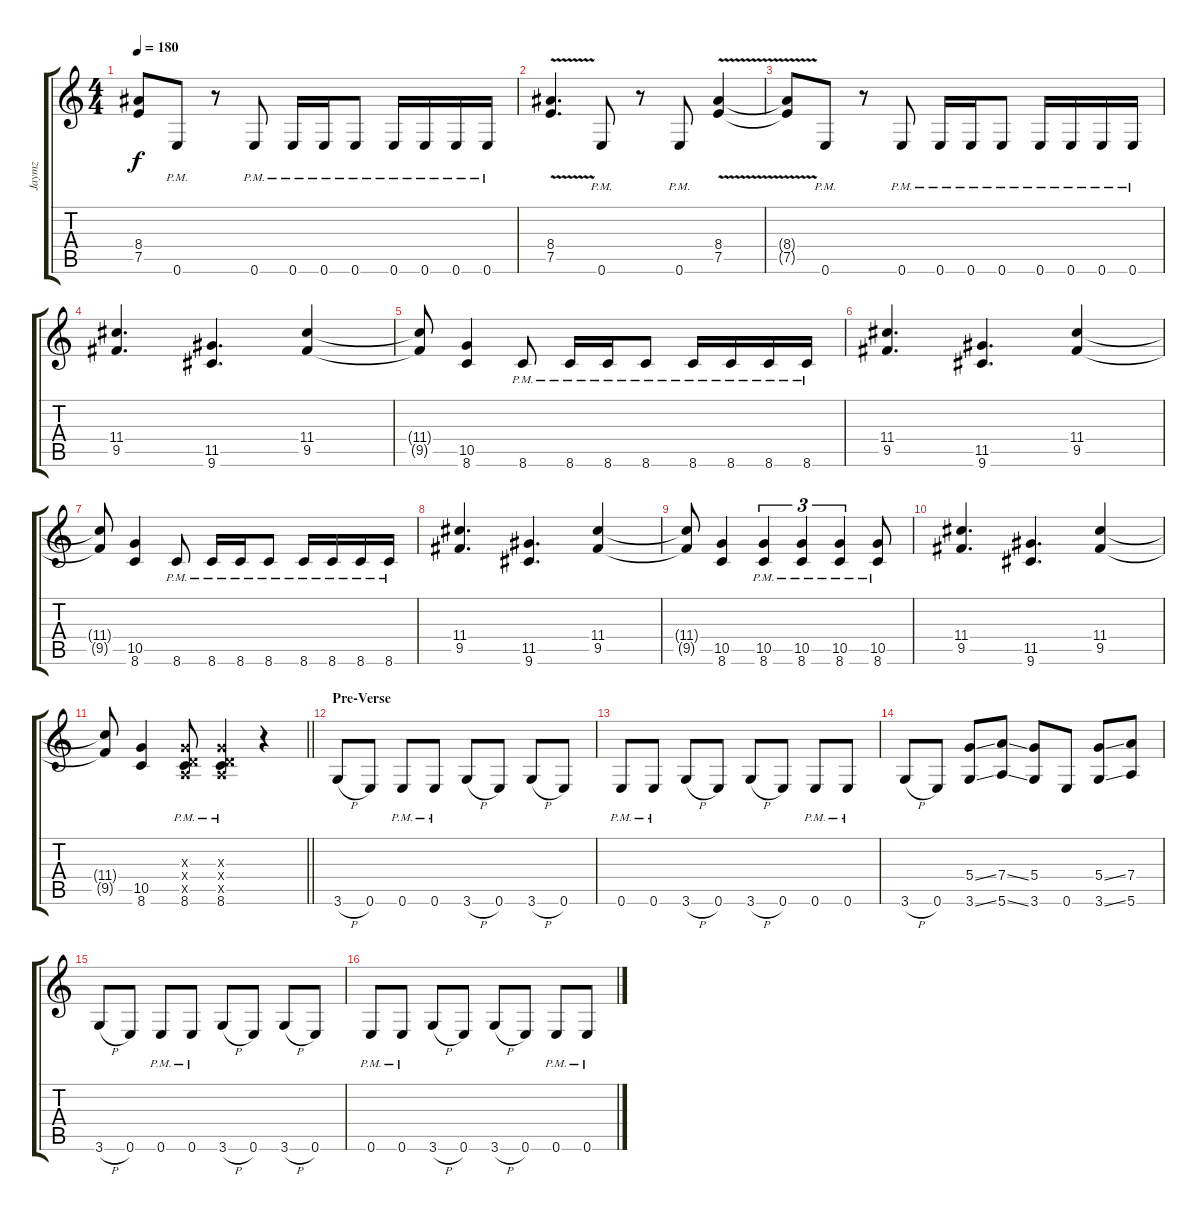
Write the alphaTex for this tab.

\track ("Jaymz" "Jaymz") {instrument distortionguitar}
\staff {score tabs}
\tuning (E4 B3 G3 D3 A2 E2) {hide}
\ts (4 4)
\tempo 180
\clef g2
\ks c
(8.4{t} 7.5{t}).8{dy f} 0.6{pm}.8 r.8 0.6{pm}.8 0.6{pm}.16 0.6{pm}.16 0.6{pm}.8 0.6{pm}.16 0.6{pm}.16 0.6{pm}.16 0.6{pm}.16 |
(8.4{v} 7.5).4{d} 0.6{pm}.8 r.8 0.6{pm}.8 (8.4{v} 7.5{v}).4 |
(8.4{t} 7.5{t}).8 0.6{pm}.8 r.8 0.6{pm}.8 0.6{pm}.16 0.6{pm}.16 0.6{pm}.8 0.6{pm}.16 0.6{pm}.16 0.6{pm}.16 0.6{pm}.16 |
(11.4 9.5).4{d} (11.5 9.6).4{d} (11.4 9.5).4 |
(11.4{t} 9.5{t}).8 (10.5 8.6).4 8.6{pm}.8 8.6{pm}.16 8.6{pm}.16 8.6{pm}.8 8.6{pm}.16 8.6{pm}.16 8.6{pm}.16 8.6{pm}.16 |
(11.4 9.5).4{d} (11.5 9.6).4{d} (11.4 9.5).4 |
(11.4{t} 9.5{t}).8 (10.5 8.6).4 8.6{pm}.8 8.6{pm}.16 8.6{pm}.16 8.6{pm}.8 8.6{pm}.16 8.6{pm}.16 8.6{pm}.16 8.6{pm}.16 |
(11.4 9.5).4{d} (11.5 9.6).4{d} (11.4 9.5).4 |
(11.4{t} 9.5{t}).8 (10.5 8.6).4 (10.5{pm} 8.6{pm}).4{tu (3 2)} (10.5{pm} 8.6{pm}).4{tu (3 2)} (10.5{pm} 8.6{pm}).4{tu (3 2)} (10.5{pm} 8.6{pm}).8 |
(11.4 9.5).4{d} (11.5 9.6).4{d} (11.4 9.5).4 |
\barLineRight lightlight
(11.4{t} 9.5{t}).8 (10.5 8.6).4 (0.3{x} 0.4{x} 0.5{x} 8.6{pm}).8 (0.3{x} 0.4{x} 0.5{x} 8.6{pm}).4 r.4 |
\section ("" "Pre-Verse")
3.6{h}.8 0.6.8 0.6{pm}.8 0.6{pm}.8 3.6{h}.8 0.6.8 3.6{h}.8 0.6.8 |
0.6{pm}.8 0.6{pm}.8 3.6{h}.8 0.6.8 3.6{h}.8 0.6.8 0.6{pm}.8 0.6{pm}.8 |
3.6{h}.8 0.6.8 (5.4{ss} 3.6{ss}).8 (7.4{ss} 5.6{ss}).8 (5.4 3.6).8 0.6.8 (5.4{ss} 3.6{ss}).8 (7.4 5.6).8 |
3.6{h}.8 0.6.8 0.6{pm}.8 0.6{pm}.8 3.6{h}.8 0.6.8 3.6{h}.8 0.6.8 |
0.6{pm}.8 0.6{pm}.8 3.6{h}.8 0.6.8 3.6{h}.8 0.6.8 0.6{pm}.8 0.6{pm}.8
